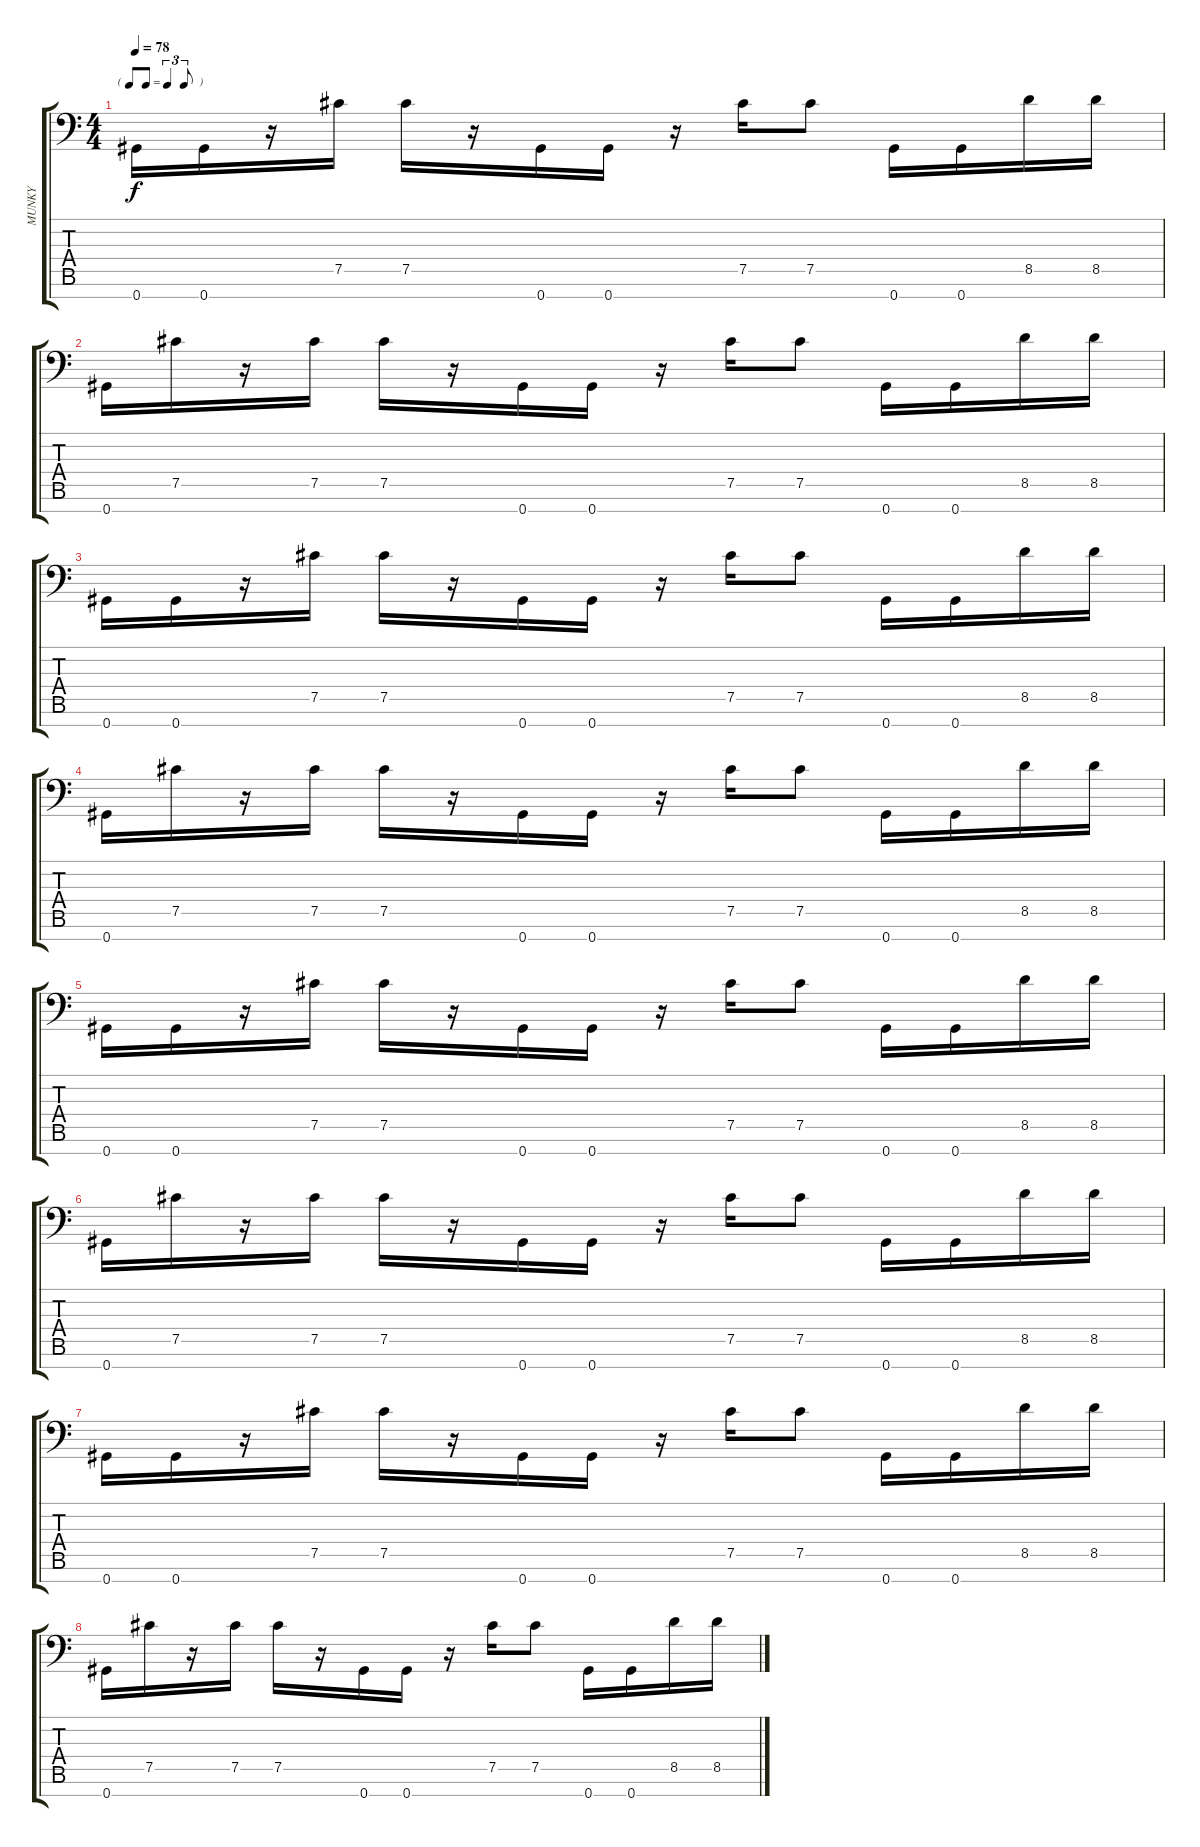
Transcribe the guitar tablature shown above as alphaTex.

\track ("MUNKY" "MUNKY") {instrument electricguitarmuted}
\staff {score tabs}
\tuning (Db4 Ab3 E3 B2 Gb2 Db2 Ab1) {hide}
\ts (4 4)
\tf triplet8th
\tempo 78
\clef f4
\ks c
0.7.16{dy f instrument electricguitarmuted} 0.7.16 r.16 7.5.16 7.5.16 r.16 0.7.16 0.7.16 r.16 7.5.16 7.5.8 0.7.16 0.7.16 8.5.16 8.5.16 |
0.7.16 7.5.16 r.16 7.5.16 7.5.16 r.16 0.7.16 0.7.16 r.16 7.5.16 7.5.8 0.7.16 0.7.16 8.5.16 8.5.16 |
0.7.16 0.7.16 r.16 7.5.16 7.5.16 r.16 0.7.16 0.7.16 r.16 7.5.16 7.5.8 0.7.16 0.7.16 8.5.16 8.5.16 |
0.7.16 7.5.16 r.16 7.5.16 7.5.16 r.16 0.7.16 0.7.16 r.16 7.5.16 7.5.8 0.7.16 0.7.16 8.5.16 8.5.16 |
0.7.16 0.7.16 r.16 7.5.16 7.5.16 r.16 0.7.16 0.7.16 r.16 7.5.16 7.5.8 0.7.16 0.7.16 8.5.16 8.5.16 |
0.7.16 7.5.16 r.16 7.5.16 7.5.16 r.16 0.7.16 0.7.16 r.16 7.5.16 7.5.8 0.7.16 0.7.16 8.5.16 8.5.16 |
0.7.16 0.7.16 r.16 7.5.16 7.5.16 r.16 0.7.16 0.7.16 r.16 7.5.16 7.5.8 0.7.16 0.7.16 8.5.16 8.5.16 |
0.7.16 7.5.16 r.16 7.5.16 7.5.16 r.16 0.7.16 0.7.16 r.16 7.5.16 7.5.8 0.7.16 0.7.16 8.5.16 8.5.16
